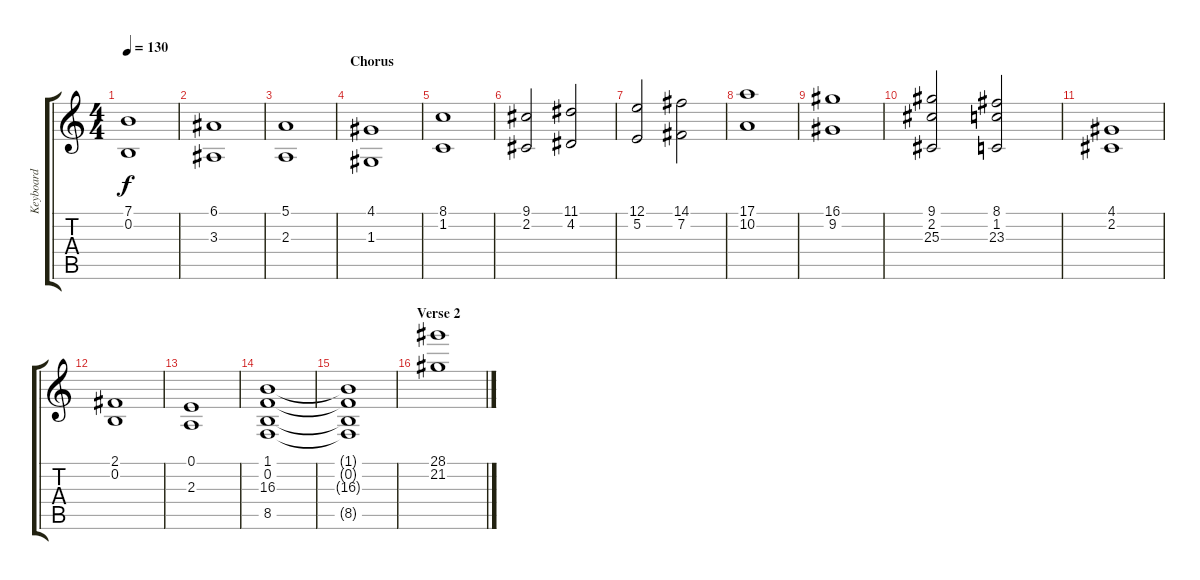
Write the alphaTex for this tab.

\track ("Keyboard" "Keyboard") {instrument stringensemble1}
\staff {score tabs}
\tuning (E4 B3 G3 D3 A2 E2) {hide}
\ts (4 4)
\tempo 130
\clef g2
\ks c
(7.1 0.2).1{dy f} |
(6.1 3.3).1 |
(5.1 2.3).1 |
\section ("" "Chorus")
(4.1 1.3).1 |
(8.1 1.2).1 |
(9.1 2.2).2 (11.1 4.2).2 |
(12.1 5.2).2 (14.1 7.2).2 |
(17.1 10.2).1 |
(16.1 9.2).1 |
(9.1 2.2 25.3).2 (8.1 1.2 23.3).2 |
(4.1 2.2).1 |
(2.1 0.2).1 |
(0.1 2.3).1 |
(1.1 0.2 16.3 8.5).1 |
(1.1{t} 0.2{t} 16.3{t} 8.5{t}).1 |
\section ("" "Verse 2")
(28.1 21.2).1
